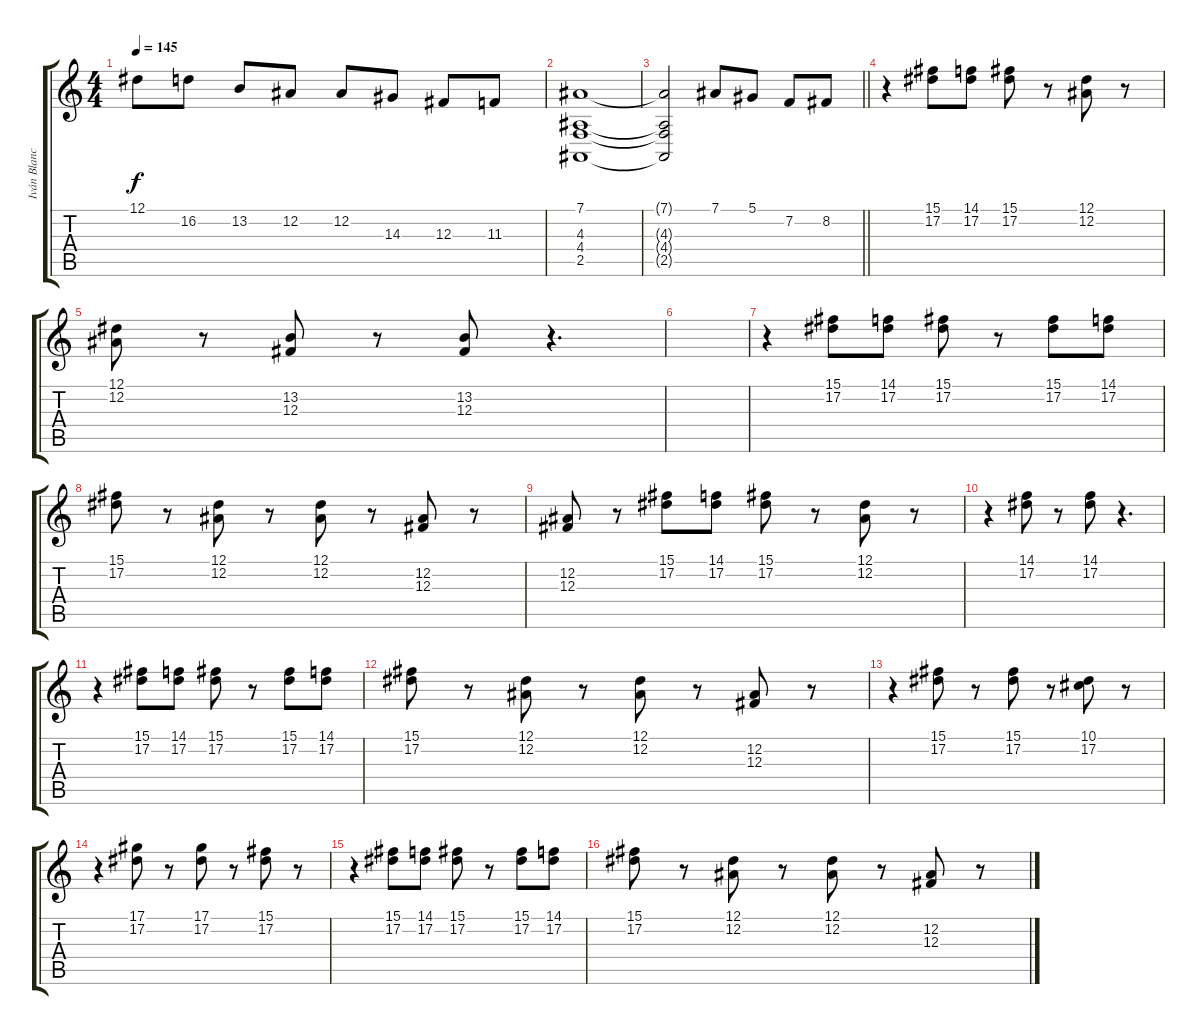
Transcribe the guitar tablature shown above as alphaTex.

\track ("Iván Blanco (I)" "Iván Blanc") {instrument stringensemble1}
\staff {score tabs}
\tuning (Eb4 Bb3 Gb3 Db3 Ab2 Eb2) {hide}
\ts (4 4)
\tempo 145
\clef g2
\ks c
12.1.8{dy f} 16.2.8 13.2.8 12.2.8 12.2.8 14.3.8 12.3.8 11.3.8 |
(7.1 4.3 4.4 2.5).1 |
\barLineRight lightlight
(7.1{t} 4.3{t} 4.4{t} 2.5{t}).2 7.1.8 5.1.8 7.2.8 8.2.8 |
r.4{instrument pizzicatostrings} (15.1 17.2).8 (14.1 17.2).8 (15.1 17.2).8 r.8 (12.1 12.2).8 r.8 |
(12.1 12.2).8 r.8 (13.2 12.3).8 r.8 (13.2 12.3).8 r.4{d} |
|
r.4 (15.1 17.2).8 (14.1 17.2).8 (15.1 17.2).8 r.8 (15.1 17.2).8 (14.1 17.2).8 |
(15.1 17.2).8 r.8 (12.1 12.2).8 r.8 (12.1 12.2).8 r.8 (12.2 12.3).8 r.8 |
(12.2 12.3).8 r.8 (15.1 17.2).8 (14.1 17.2).8 (15.1 17.2).8 r.8 (12.1 12.2).8 r.8 |
r.4 (14.1 17.2).8 r.8 (14.1 17.2).8 r.4{d} |
r.4 (15.1 17.2).8 (14.1 17.2).8 (15.1 17.2).8 r.8 (15.1 17.2).8 (14.1 17.2).8 |
(15.1 17.2).8 r.8 (12.1 12.2).8 r.8 (12.1 12.2).8 r.8 (12.2 12.3).8 r.8 |
r.4 (15.1 17.2).8 r.8 (15.1 17.2).8 r.8 (10.1 17.2).8 r.8 |
r.4 (17.1 17.2).8 r.8 (17.1 17.2).8 r.8 (15.1 17.2).8 r.8 |
r.4 (15.1 17.2).8 (14.1 17.2).8 (15.1 17.2).8 r.8 (15.1 17.2).8 (14.1 17.2).8 |
(15.1 17.2).8 r.8 (12.1 12.2).8 r.8 (12.1 12.2).8 r.8 (12.2 12.3).8 r.8
